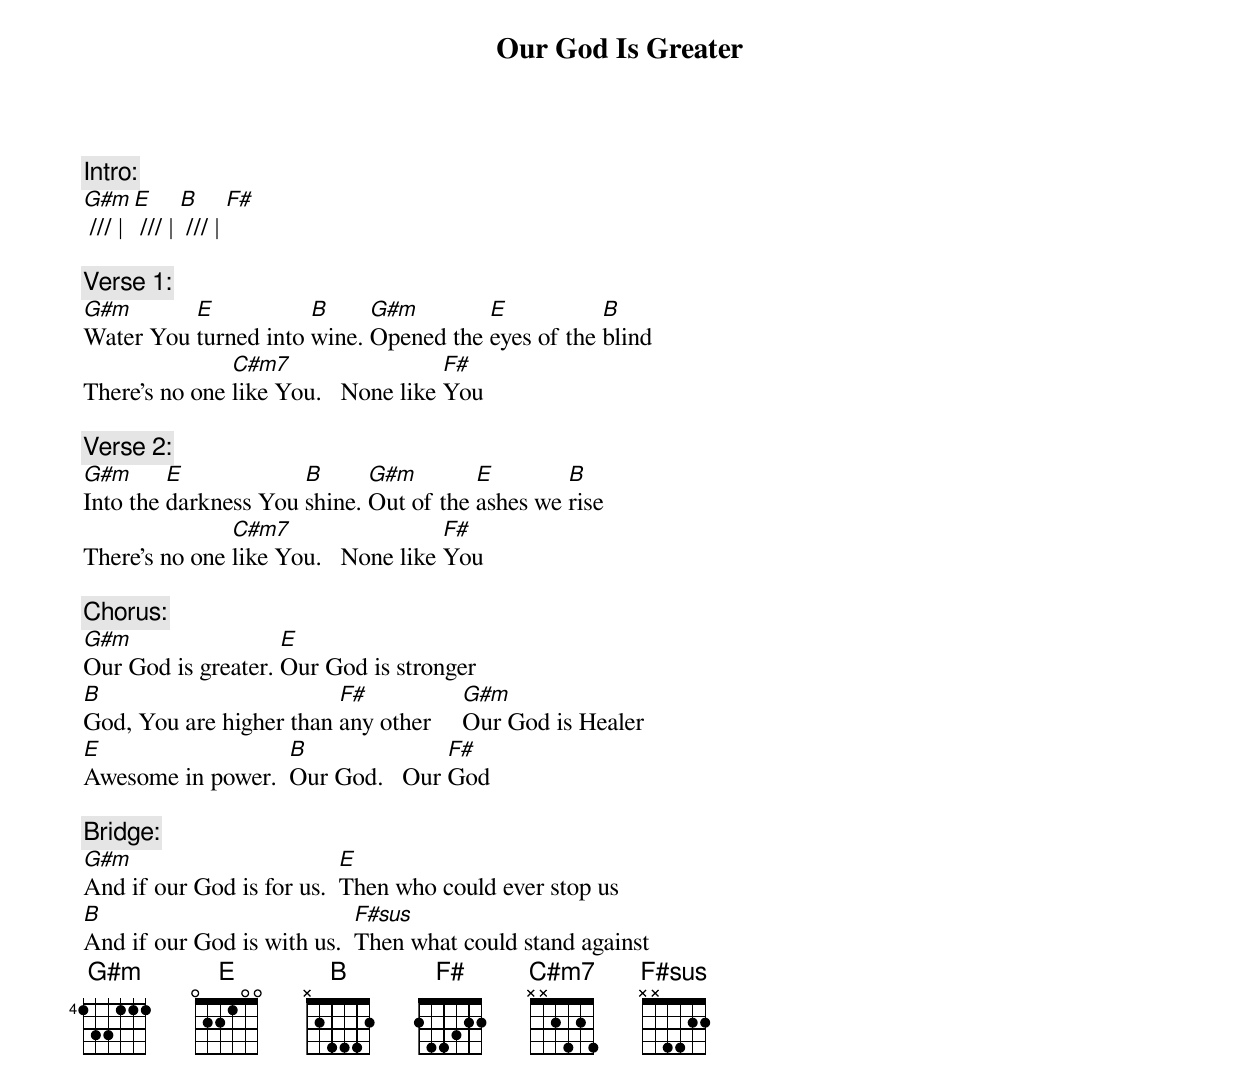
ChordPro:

{title: Our God Is Greater}
{subtitle: }
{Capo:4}
{c: Intro: }
[G#m] /// | [E] /// | [B] /// | [F#]

{c: Verse 1: }
[G#m]Water You [E]turned into [B]wine. [G#m]Opened the [E]eyes of the [B]blind
There's no one [C#m7]like You.   None like [F#]You

{c: Verse 2: }
[G#m]Into the [E]darkness You [B]shine. [G#m]Out of the [E]ashes we [B]rise
There's no one [C#m7]like You.   None like [F#]You

{c: Chorus: }
[G#m]Our God is greater. [E]Our God is stronger
[B]God, You are higher than [F#]any other     [G#m]Our God is Healer
[E]Awesome in power.  [B]Our God.   Our [F#]God

{c: Bridge: }
[G#m]And if our God is for us.  [E]Then who could ever stop us
[B]And if our God is with us.  [F#sus]Then what could stand against
